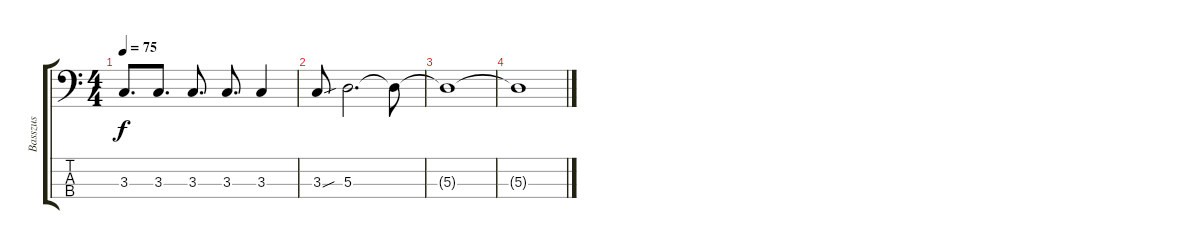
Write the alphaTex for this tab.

\track ("Basszus" "Basszus") {mute instrument electricbasspick}
\staff {score tabs}
\tuning (G2 D2 A1 E1) {hide}
\ts (4 4)
\tempo 75
\clef f4
\ks c
3.3.8{d dy f} 3.3.8{d} 3.3.8{d} 3.3.8{d} 3.3.4 |
3.3{sou}.8 5.3.2{d} 5.3{t}.8 |
5.3{t}.1 |
5.3{t}.1
